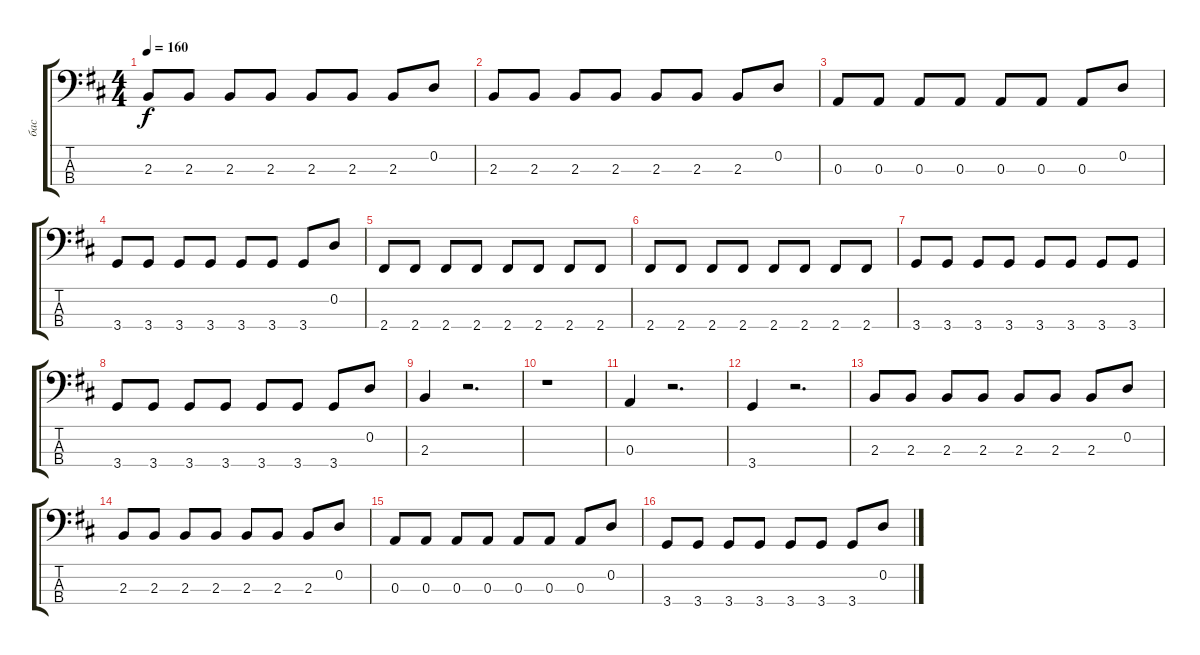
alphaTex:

\track ("бас" "бас") {instrument electricbassfinger}
\staff {score tabs}
\tuning (G2 D2 A1 E1) {hide}
\ts (4 4)
\tempo 160
\clef f4
\ks bminor
2.3.8{dy f} 2.3.8 2.3.8 2.3.8 2.3.8 2.3.8 2.3.8 0.2.8 |
2.3.8 2.3.8 2.3.8 2.3.8 2.3.8 2.3.8 2.3.8 0.2.8 |
0.3.8 0.3.8 0.3.8 0.3.8 0.3.8 0.3.8 0.3.8 0.2.8 |
3.4.8 3.4.8 3.4.8 3.4.8 3.4.8 3.4.8 3.4.8 0.2.8 |
2.4.8 2.4.8 2.4.8 2.4.8 2.4.8 2.4.8 2.4.8 2.4.8 |
2.4.8 2.4.8 2.4.8 2.4.8 2.4.8 2.4.8 2.4.8 2.4.8 |
3.4.8 3.4.8 3.4.8 3.4.8 3.4.8 3.4.8 3.4.8 3.4.8 |
3.4.8 3.4.8 3.4.8 3.4.8 3.4.8 3.4.8 3.4.8 0.2.8 |
2.3.4 r.2{d} |
r.1 |
0.3.4 r.2{d} |
3.4.4 r.2{d} |
2.3.8 2.3.8 2.3.8 2.3.8 2.3.8 2.3.8 2.3.8 0.2.8 |
2.3.8 2.3.8 2.3.8 2.3.8 2.3.8 2.3.8 2.3.8 0.2.8 |
0.3.8 0.3.8 0.3.8 0.3.8 0.3.8 0.3.8 0.3.8 0.2.8 |
3.4.8 3.4.8 3.4.8 3.4.8 3.4.8 3.4.8 3.4.8 0.2.8
